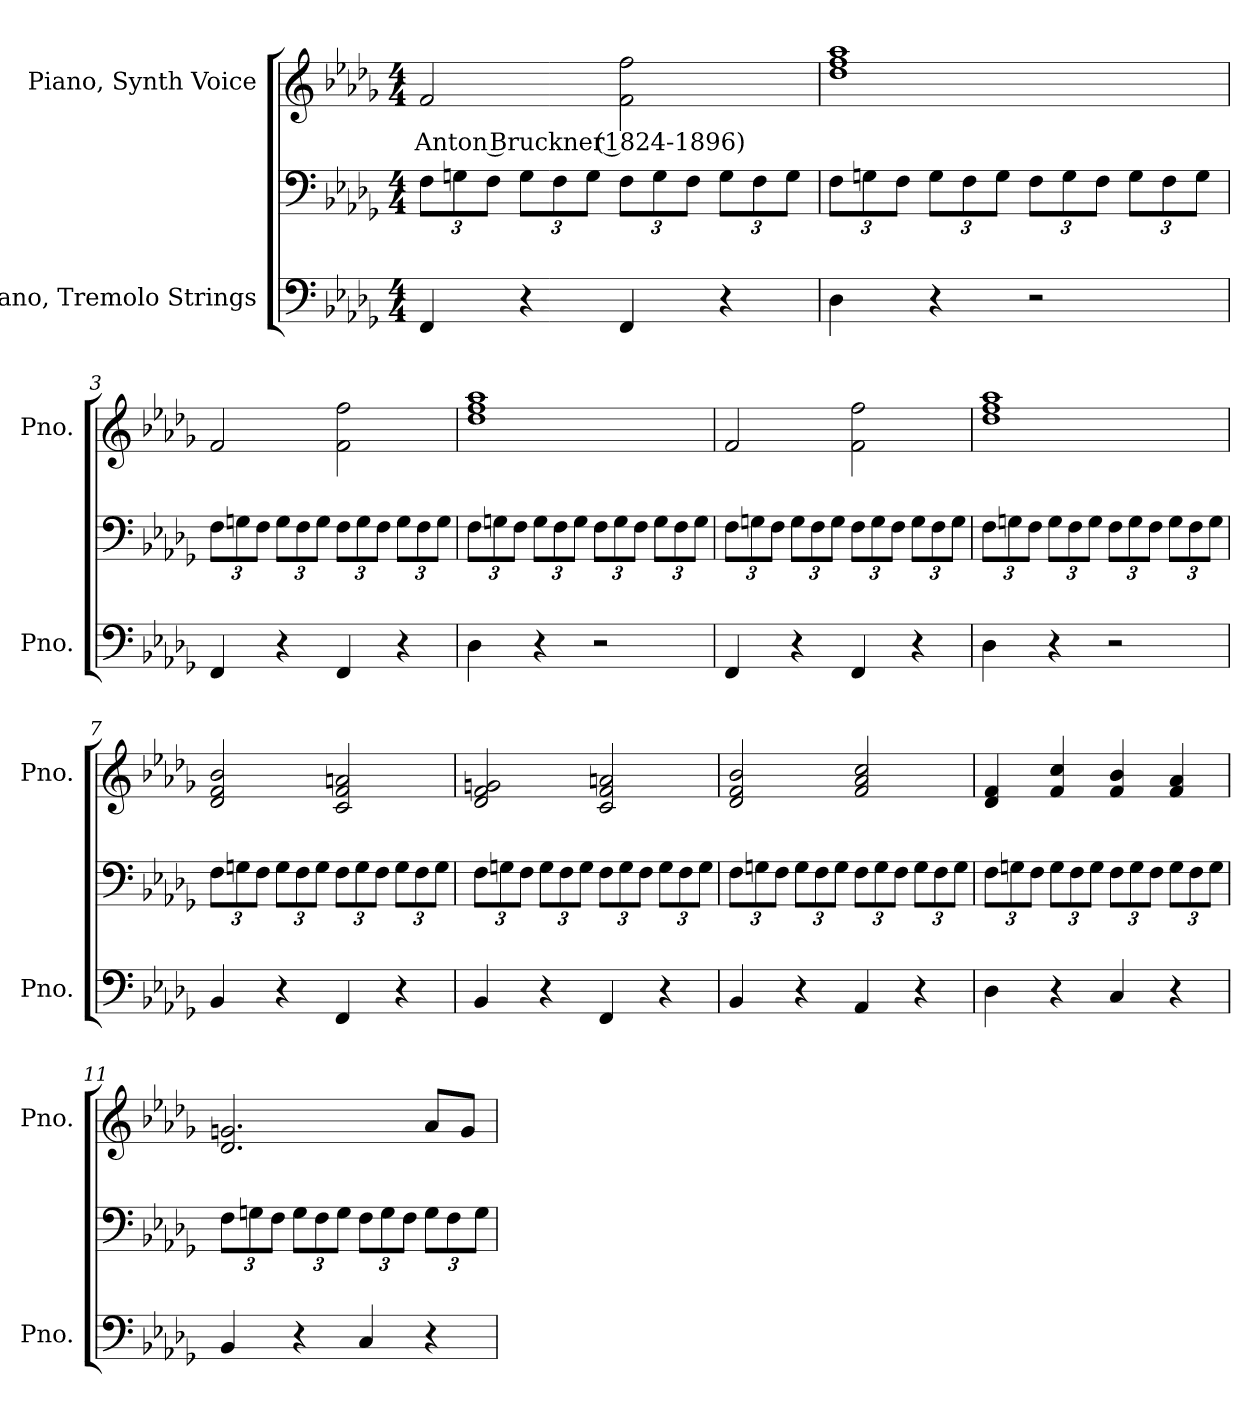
**kern	**kern	**kern	**text
*part2	*part2	*part1	*part1
*staff3	*staff2	*staff1	*staff1
*I"Piano, Tremolo Strings	*	*I"Piano, Synth Voice	*
*I'Pno.	*	*I'Pno.	*
*clefF4	*clefF4	*clefG2	*
*k[b-e-a-d-g-]	*k[b-e-a-d-g-]	*k[b-e-a-d-g-]	*
*M4/4	*M4/4	*M4/4	*
*MM45	*MM45	*MM45	*
*	*Xbrackettup	*	*
=1	=1	=1	=1
!	!	!	!LO:LY:b
4FF/	12F\L	2f/	Anton Bruckner (1824-1896)
.	12Gn\	.	.
.	12F\J	.	.
4r	12G\L	.	.
.	12F\	.	.
.	12G\J	.	.
4FF/	12F\L	2f\ 2ff\	.
.	12G\	.	.
.	12F\J	.	.
4r	12G\L	.	.
.	12F\	.	.
.	12G\J	.	.
!!LO:LB:g=z
=2	=2	=2	=2
4D-\	12F\L	1dd- 1ff 1aa-	.
.	12Gn\	.	.
.	12F\J	.	.
4r	12G\L	.	.
.	12F\	.	.
.	12G\J	.	.
2r	12F\L	.	.
.	12G\	.	.
.	12F\J	.	.
.	12G\L	.	.
.	12F\	.	.
.	12G\J	.	.
=3	=3	=3	=3
4FF/	12F\L	2f/	.
.	12Gn\	.	.
.	12F\J	.	.
4r	12G\L	.	.
.	12F\	.	.
.	12G\J	.	.
4FF/	12F\L	2f\ 2ff\	.
.	12G\	.	.
.	12F\J	.	.
4r	12G\L	.	.
.	12F\	.	.
.	12G\J	.	.
=4	=4	=4	=4
4D-\	12F\L	1dd- 1ff 1aa-	.
.	12Gn\	.	.
.	12F\J	.	.
4r	12G\L	.	.
.	12F\	.	.
.	12G\J	.	.
2r	12F\L	.	.
.	12G\	.	.
.	12F\J	.	.
.	12G\L	.	.
.	12F\	.	.
.	12G\J	.	.
!!LO:LB:g=z
=5	=5	=5	=5
4FF/	12F\L	2f/	.
.	12Gn\	.	.
.	12F\J	.	.
4r	12G\L	.	.
.	12F\	.	.
.	12G\J	.	.
4FF/	12F\L	2f\ 2ff\	.
.	12G\	.	.
.	12F\J	.	.
4r	12G\L	.	.
.	12F\	.	.
.	12G\J	.	.
=6	=6	=6	=6
4D-\	12F\L	1dd- 1ff 1aa-	.
.	12Gn\	.	.
.	12F\J	.	.
4r	12G\L	.	.
.	12F\	.	.
.	12G\J	.	.
2r	12F\L	.	.
.	12G\	.	.
.	12F\J	.	.
.	12G\L	.	.
.	12F\	.	.
.	12G\J	.	.
=7	=7	=7	=7
4BB-/	12F\L	2d-/ 2f/ 2b-/	.
.	12Gn\	.	.
.	12F\J	.	.
4r	12G\L	.	.
.	12F\	.	.
.	12G\J	.	.
4FF/	12F\L	2c/ 2f/ 2an/	.
.	12G\	.	.
.	12F\J	.	.
4r	12G\L	.	.
.	12F\	.	.
.	12G\J	.	.
!!LO:LB:g=z
=8	=8	=8	=8
4BB-/	12F\L	2d-/ 2f/ 2gn/	.
.	12Gn\	.	.
.	12F\J	.	.
4r	12G\L	.	.
.	12F\	.	.
.	12G\J	.	.
4FF/	12F\L	2c/ 2f/ 2an/	.
.	12G\	.	.
.	12F\J	.	.
4r	12G\L	.	.
.	12F\	.	.
.	12G\J	.	.
=9	=9	=9	=9
4BB-/	12F\L	2d-/ 2f/ 2b-/	.
.	12Gn\	.	.
.	12F\J	.	.
4r	12G\L	.	.
.	12F\	.	.
.	12G\J	.	.
4AA-/	12F\L	2f/ 2a-/ 2cc/	.
.	12G\	.	.
.	12F\J	.	.
4r	12G\L	.	.
.	12F\	.	.
.	12G\J	.	.
=10	=10	=10	=10
4D-\	12F\L	4d-/ 4f/	.
.	12Gn\	.	.
.	12F\J	.	.
4r	12G\L	4f/ 4cc/	.
.	12F\	.	.
.	12G\J	.	.
4C/	12F\L	4f/ 4b-/	.
.	12G\	.	.
.	12F\J	.	.
4r	12G\L	4f/ 4a-/	.
.	12F\	.	.
.	12G\J	.	.
!!LO:PB:g=z
=11	=11	=11	=11
4BB-/	12F\L	2.d-/ 2.gn/	.
.	12Gn\	.	.
.	12F\J	.	.
4r	12G\L	.	.
.	12F\	.	.
.	12G\J	.	.
4C/	12F\L	.	.
.	12G\	.	.
.	12F\J	.	.
4r	12G\L	8a-/L	.
.	12F\	.	.
.	.	8g/J	.
.	12G\J	.	.
=	=	=	=
*-	*-	*-	*-
